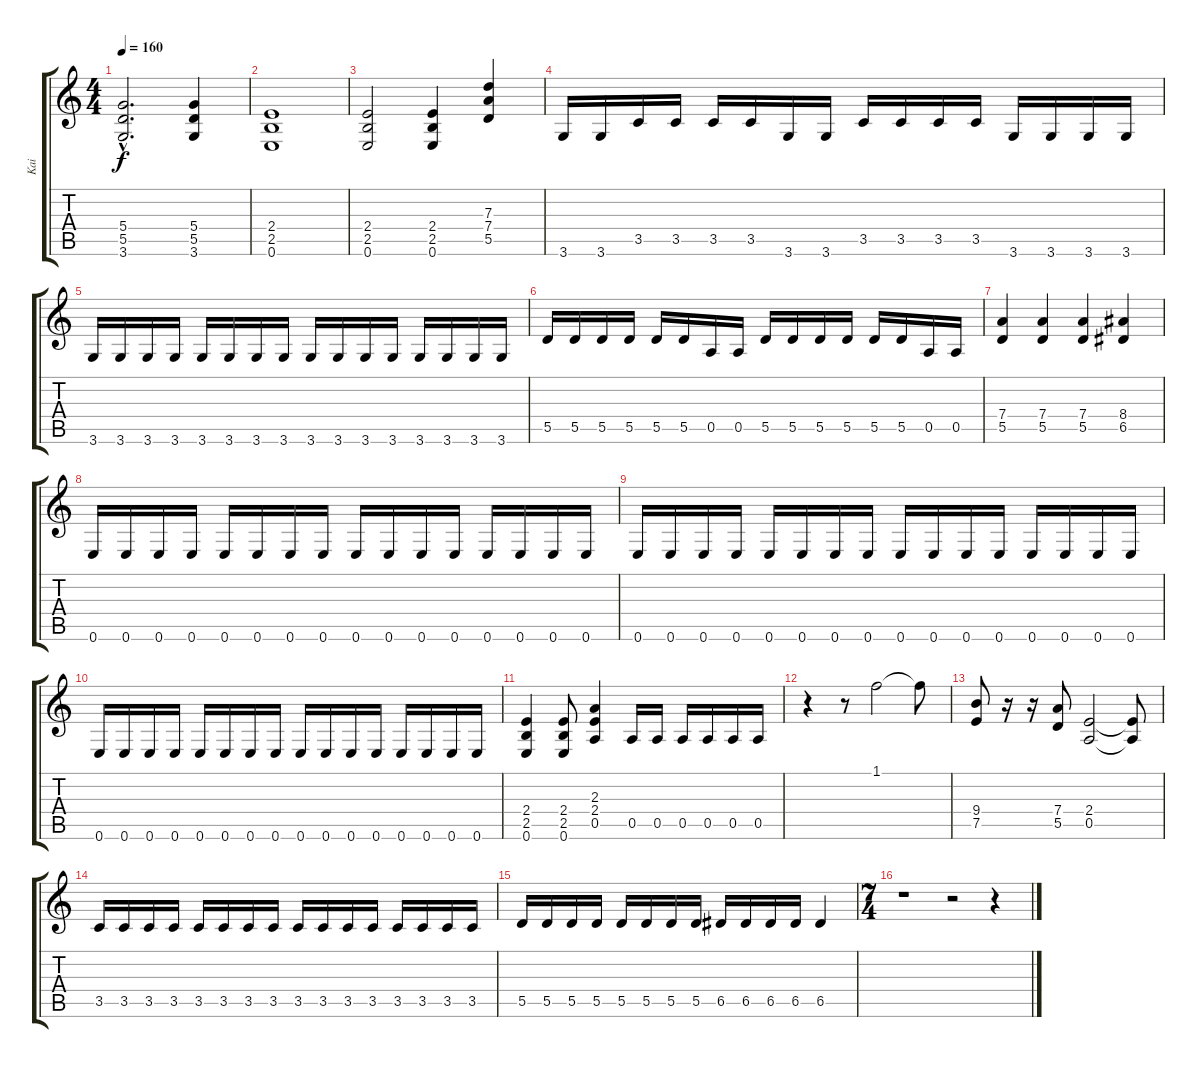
\track ("Kai" "Kai") {instrument distortionguitar}
\staff {score tabs}
\tuning (E4 B3 G3 D3 A2 E2) {hide}
\ts (4 4)
\tempo 160
\clef g2
\ks c
(5.4{hac t} 5.5{hac t} 3.6{hac t}).2{d dy f} (5.4 5.5 3.6).4 |
(2.4 2.5 0.6).1 |
(2.4 2.5 0.6).2 (2.4 2.5 0.6).4 (7.3 7.4 5.5).4 |
3.6.16 3.6.16 3.5.16 3.5.16 3.5.16 3.5.16 3.6.16 3.6.16 3.5.16 3.5.16 3.5.16 3.5.16 3.6.16 3.6.16 3.6.16 3.6.16 |
3.6.16 3.6.16 3.6.16 3.6.16 3.6.16 3.6.16 3.6.16 3.6.16 3.6.16 3.6.16 3.6.16 3.6.16 3.6.16 3.6.16 3.6.16 3.6.16 |
5.5.16 5.5.16 5.5.16 5.5.16 5.5.16 5.5.16 0.5.16 0.5.16 5.5.16 5.5.16 5.5.16 5.5.16 5.5.16 5.5.16 0.5.16 0.5.16 |
(7.4 5.5).4 (7.4 5.5).4 (7.4 5.5).4 (8.4 6.5).4 |
0.6.16 0.6.16 0.6.16 0.6.16 0.6.16 0.6.16 0.6.16 0.6.16 0.6.16 0.6.16 0.6.16 0.6.16 0.6.16 0.6.16 0.6.16 0.6.16 |
0.6.16 0.6.16 0.6.16 0.6.16 0.6.16 0.6.16 0.6.16 0.6.16 0.6.16 0.6.16 0.6.16 0.6.16 0.6.16 0.6.16 0.6.16 0.6.16 |
0.6.16 0.6.16 0.6.16 0.6.16 0.6.16 0.6.16 0.6.16 0.6.16 0.6.16 0.6.16 0.6.16 0.6.16 0.6.16 0.6.16 0.6.16 0.6.16 |
(2.4 2.5 0.6).4 (2.4 2.5 0.6).8 (2.3 2.4 0.5).4 0.5.16 0.5.16 0.5.16 0.5.16 0.5.16 0.5.16 |
r.4 r.8 1.1.2 1.1{t}.8 |
(9.4 7.5).8 r.16 r.16 (7.4 5.5).8 (2.4 0.5).2 (2.4{t} 0.5{t}).8 |
3.5.16 3.5.16 3.5.16 3.5.16 3.5.16 3.5.16 3.5.16 3.5.16 3.5.16 3.5.16 3.5.16 3.5.16 3.5.16 3.5.16 3.5.16 3.5.16 |
5.5.16 5.5.16 5.5.16 5.5.16 5.5.16 5.5.16 5.5.16 5.5.16 6.5.16 6.5.16 6.5.16 6.5.16 6.5.4 |
\ts (7 4)
r.1 r.2 r.4
